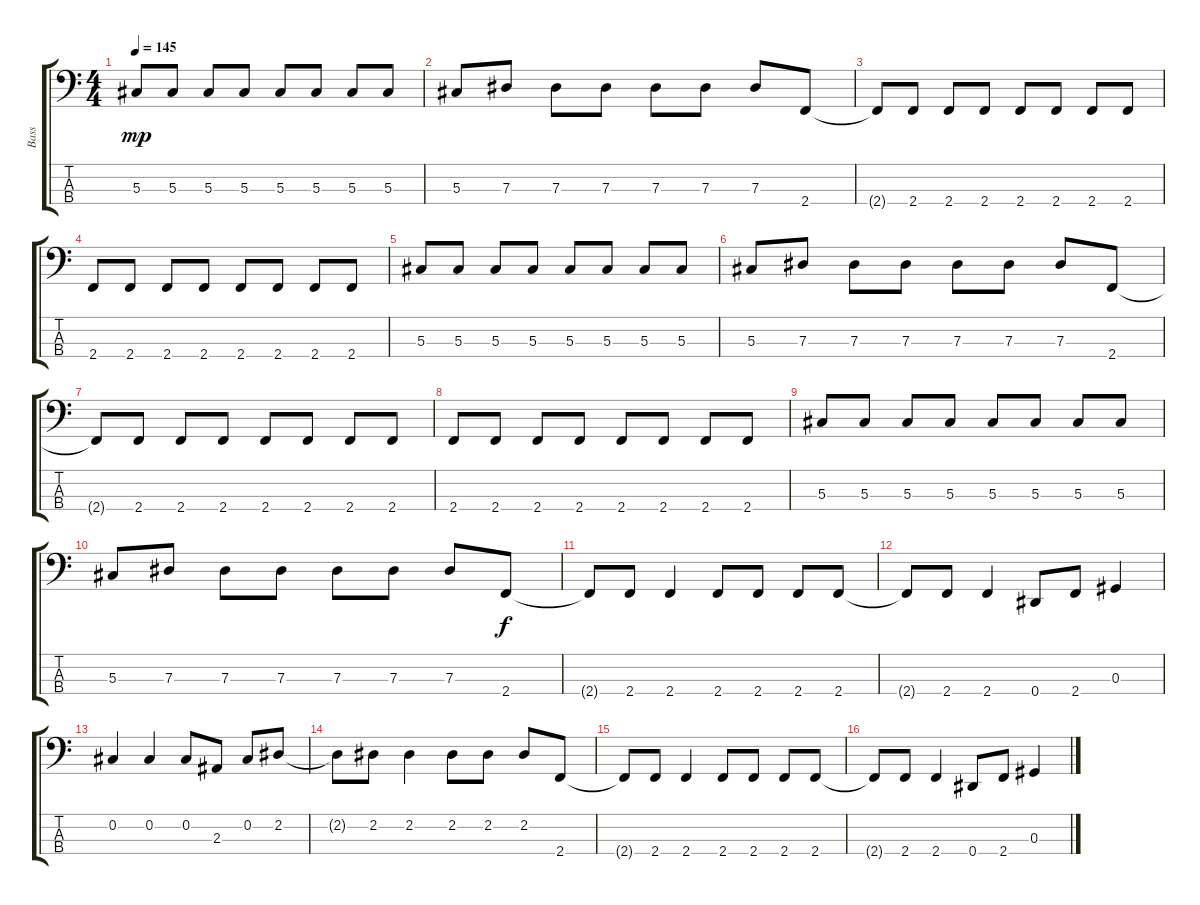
\track ("Bass" "Bass") {instrument electricbasspick}
\staff {score tabs}
\tuning (Gb2 Db2 Ab1 Eb1) {hide}
\ts (4 4)
\tempo 145
\clef f4
\ks c
5.3.8{dy mp} 5.3.8 5.3.8 5.3.8 5.3.8 5.3.8 5.3.8 5.3.8 |
5.3.8 7.3.8 7.3.8 7.3.8 7.3.8 7.3.8 7.3.8 2.4.8 |
2.4{t}.8 2.4.8 2.4.8 2.4.8 2.4.8 2.4.8 2.4.8 2.4.8 |
2.4.8 2.4.8 2.4.8 2.4.8 2.4.8 2.4.8 2.4.8 2.4.8 |
5.3.8 5.3.8 5.3.8 5.3.8 5.3.8 5.3.8 5.3.8 5.3.8 |
5.3.8 7.3.8 7.3.8 7.3.8 7.3.8 7.3.8 7.3.8 2.4.8 |
2.4{t}.8 2.4.8 2.4.8 2.4.8 2.4.8 2.4.8 2.4.8 2.4.8 |
2.4.8 2.4.8 2.4.8 2.4.8 2.4.8 2.4.8 2.4.8 2.4.8 |
5.3.8 5.3.8 5.3.8 5.3.8 5.3.8 5.3.8 5.3.8 5.3.8 |
5.3.8 7.3.8 7.3.8 7.3.8 7.3.8 7.3.8 7.3.8 2.4.8{dy f} |
2.4{t}.8 2.4.8 2.4.4 2.4.8 2.4.8 2.4.8 2.4.8 |
2.4{t}.8 2.4.8 2.4.4 0.4.8 2.4.8 0.3.4 |
0.2.4 0.2.4 0.2.8 2.3.8 0.2.8 2.2.8 |
2.2{t}.8 2.2.8 2.2.4 2.2.8 2.2.8 2.2.8 2.4.8 |
2.4{t}.8 2.4.8 2.4.4 2.4.8 2.4.8 2.4.8 2.4.8 |
2.4{t}.8 2.4.8 2.4.4 0.4.8 2.4.8 0.3.4
